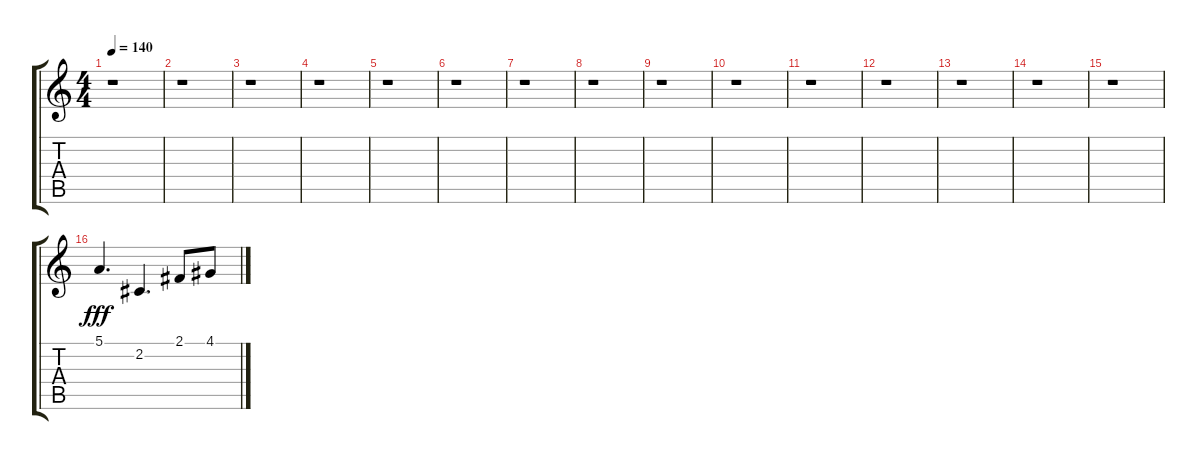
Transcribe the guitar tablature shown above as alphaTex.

\track "" {instrument acousticgrandpiano}
\staff {score tabs}
\tuning (E4 B3 G3 D3 A2 E2) {hide}
\ts (4 4)
\tempo 140
\clef g2
\ks c
r.1{dy fff} |
r.1 |
r.1 |
r.1 |
r.1 |
r.1 |
r.1 |
r.1 |
r.1 |
r.1 |
r.1 |
r.1 |
r.1 |
r.1 |
r.1 |
5.1.4{d} 2.2.4{d} 2.1.8 4.1.8
